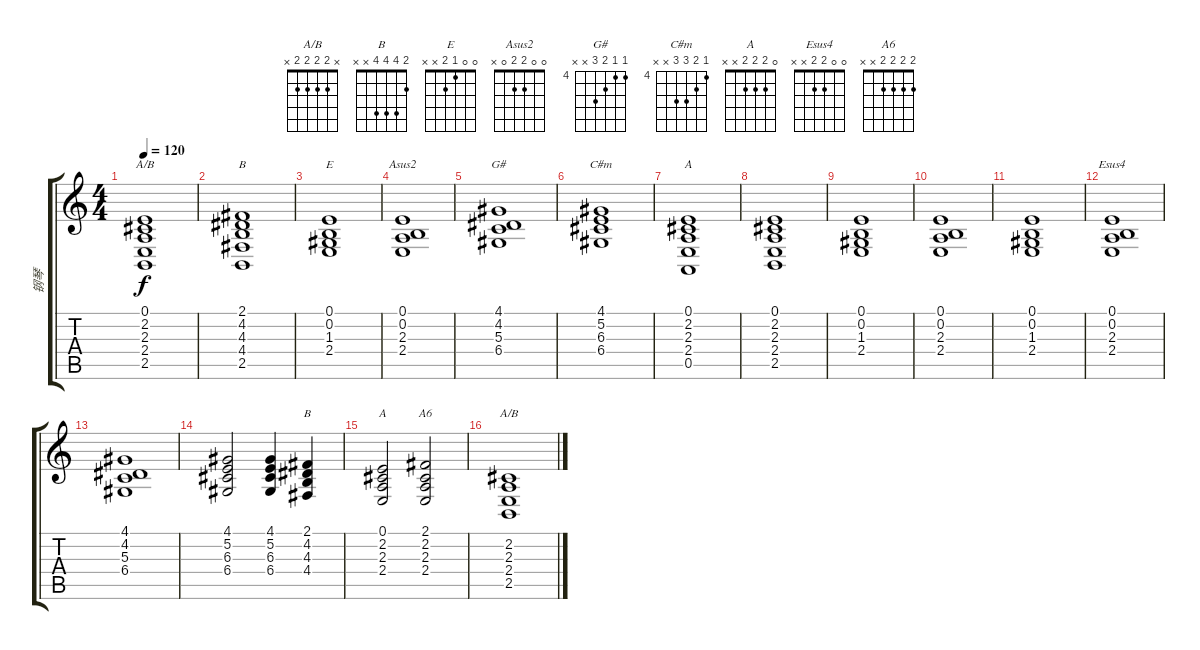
\track ("钢琴" "钢琴") {instrument brightacousticpiano}
\staff {score tabs}
\tuning (E4 B3 G3 D3 A2 E2) {hide}
\chord ("A/B" 0 2 2 2 2 x)
\chord ("B" 2 4 4 4 2 x)
\chord ("E" 0 0 1 2 x x)
\chord ("Asus2" 0 0 2 2 0 x)
\chord ("G#" 4 4 5 6 x x) {firstfret 4}
\chord ("C#m" 4 5 6 6 x x) {firstfret 4}
\chord ("A" 0 2 2 2 0 x)
\chord ("Esus4" 0 0 2 2 x x)
\chord ("B" 2 4 4 4 x x)
\chord ("A" 0 2 2 2 x x)
\chord ("A6" 2 2 2 2 x x)
\chord ("A/B" x 2 2 2 2 x)
\ts (4 4)
\tempo 120
\clef g2
\ks c
(0.1 2.2 2.3 2.4 2.5).1{ch "A/B" dy f} |
(2.1 4.2 4.3 4.4 2.5).1{ch "B"} |
(0.1 0.2 1.3 2.4).1{ch "E"} |
(0.1 0.2 2.3 2.4).1{ch "Asus2"} |
(4.1 4.2 5.3 6.4).1{ch "G#"} |
(4.1 5.2 6.3 6.4).1{ch "C#m"} |
(0.1 2.2 2.3 2.4 0.5).1{ch "A"} |
(0.1 2.2 2.3 2.4 2.5).1 |
(0.1 0.2 1.3 2.4).1 |
(0.1 0.2 2.3 2.4).1 |
(0.1 0.2 1.3 2.4).1 |
(0.1 0.2 2.3 2.4).1{ch "Esus4"} |
(4.1 4.2 5.3 6.4).1 |
(4.1 5.2 6.3 6.4).2 (4.1 5.2 6.3 6.4).4 (2.1 4.2 4.3 4.4).4{ch "B"} |
(0.1 2.2 2.3 2.4).2{ch "A"} (2.1 2.2 2.3 2.4).2{ch "A6"} |
(2.2 2.3 2.4 2.5).1{ch "A/B"}
